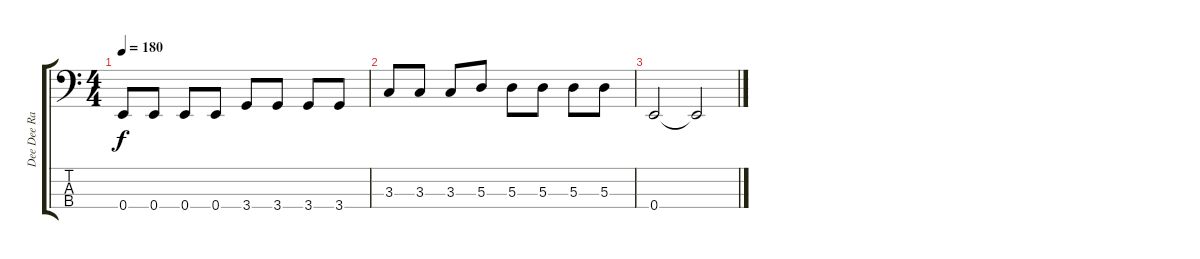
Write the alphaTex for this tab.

\track ("Dee Dee Ramone" "Dee Dee Ra") {instrument electricbasspick}
\staff {score tabs}
\tuning (G2 D2 A1 E1) {hide}
\ts (4 4)
\tempo 180
\clef f4
\ks c
0.4.8{dy f} 0.4.8 0.4.8 0.4.8 3.4.8 3.4.8 3.4.8 3.4.8 |
3.3.8 3.3.8 3.3.8 5.3.8 5.3.8 5.3.8 5.3.8 5.3.8 |
0.4.2 0.4{t}.2
